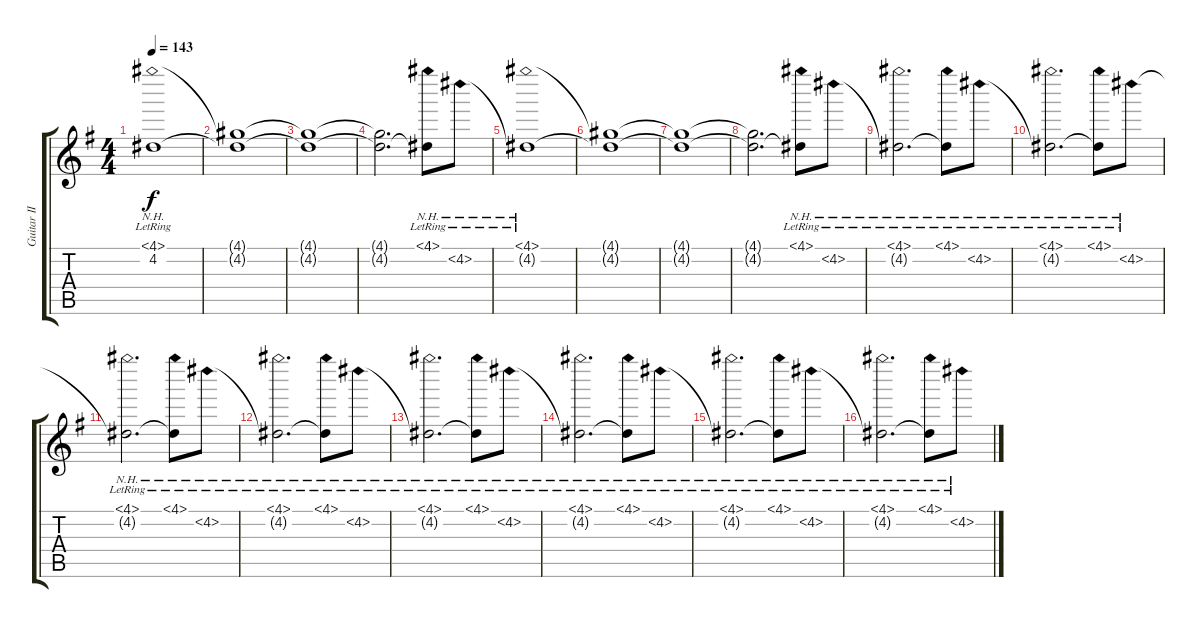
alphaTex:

\track ("Guitar II" "Guitar II") {instrument distortionguitar}
\staff {score tabs}
\tuning (E4 B3 G3 D3 A2 E2) {hide}
\ts (4 4)
\tempo 143
\clef g2
\ks eminor
(4.1{nh lr} 4.2{t}).1{dy f} |
(4.1{t} 4.2{t}).1 |
(4.1{t} 4.2{t}).1 |
(4.1{t} 4.2{t}).2{d} (4.1{nh lr} 4.2{t}).8 4.2{nh lr}.8 |
(4.1{nh lr} 4.2{t}).1 |
(4.1{t} 4.2{t}).1 |
(4.1{t} 4.2{t}).1 |
(4.1{t} 4.2{t}).2{d} (4.1{nh lr} 4.2{t}).8 4.2{nh lr}.8 |
(4.1{nh lr} 4.2{t}).2{d} (4.1{nh lr} 4.2{t}).8 4.2{nh lr}.8 |
(4.1{nh lr} 4.2{t}).2{d} (4.1{nh lr} 4.2{t}).8 4.2{nh lr}.8 |
(4.1{nh lr} 4.2{t}).2{d} (4.1{nh lr} 4.2{t}).8 4.2{nh lr}.8 |
(4.1{nh lr} 4.2{t}).2{d} (4.1{nh lr} 4.2{t}).8 4.2{nh lr}.8 |
(4.1{nh lr} 4.2{t}).2{d} (4.1{nh lr} 4.2{t}).8 4.2{nh lr}.8 |
(4.1{nh lr} 4.2{t}).2{d} (4.1{nh lr} 4.2{t}).8 4.2{nh lr}.8 |
(4.1{nh lr} 4.2{t}).2{d} (4.1{nh lr} 4.2{t}).8 4.2{nh lr}.8 |
(4.1{nh lr} 4.2{t}).2{d} (4.1{nh lr} 4.2{t}).8 4.2{nh lr}.8
